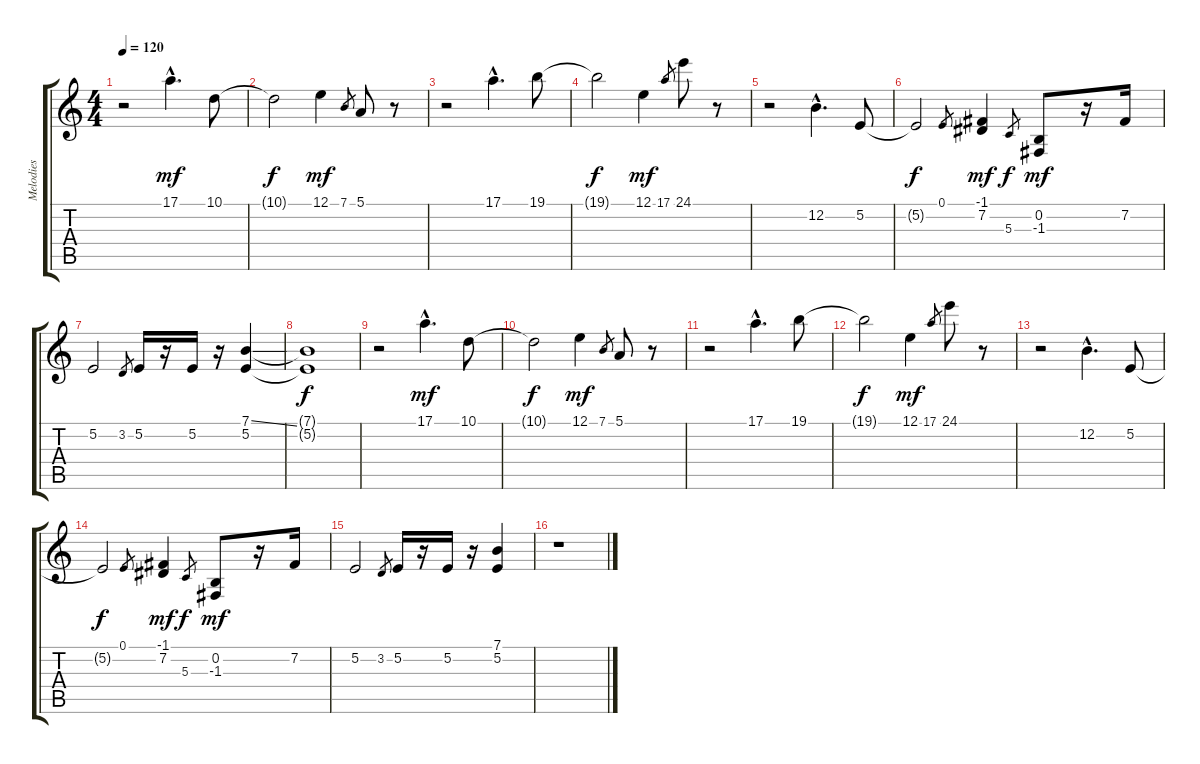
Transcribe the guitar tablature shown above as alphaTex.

\track ("Melodies" "Melodies") {instrument panflute}
\staff {score tabs}
\tuning (E4 B3 G3 D3 A2 E2) {hide}
\ts (4 4)
\tempo 120
\clef g2
\ks c
r.2{dy mf} 17.1{hac}.4{d} 10.1.8 |
10.1{t}.2{dy f} 12.1.4{dy mf} 7.1.8{gr} 5.1.8 r.8 |
r.2 17.1{hac}.4{d} 19.1.8 |
19.1{t}.2{dy f} 12.1.4{dy mf} 17.1.8{gr} 24.1.8 r.8 |
r.2 12.2{hac}.4{d} 5.2.8 |
5.2{t}.2{dy f} 0.1.8{gr} (-1.1 7.2).4{dy mf} 5.3.8{gr dy f} (0.2 -1.3).8{dy mf} r.16 7.2.16 |
5.2.2 3.2.8{gr} 5.2.16 r.16 5.2.16 r.16 (7.1{ss} 5.2).4 |
(7.1{t} 5.2{t}).1{dy f} |
r.2 17.1{hac}.4{d dy mf volume 16 instrument acousticgrandpiano} 10.1.8 |
10.1{t}.2{dy f} 12.1.4{dy mf} 7.1.8{gr} 5.1.8 r.8 |
r.2 17.1{hac}.4{d} 19.1.8 |
19.1{t}.2{dy f} 12.1.4{dy mf} 17.1.8{gr} 24.1.8 r.8 |
r.2 12.2{hac}.4{d} 5.2.8 |
5.2{t}.2{dy f} 0.1.8{gr} (-1.1 7.2).4{dy mf} 5.3.8{gr dy f} (0.2 -1.3).8{dy mf} r.16 7.2.16 |
5.2.2 3.2.8{gr} 5.2.16 r.16 5.2.16 r.16 (7.1 5.2).4 |
r.1
